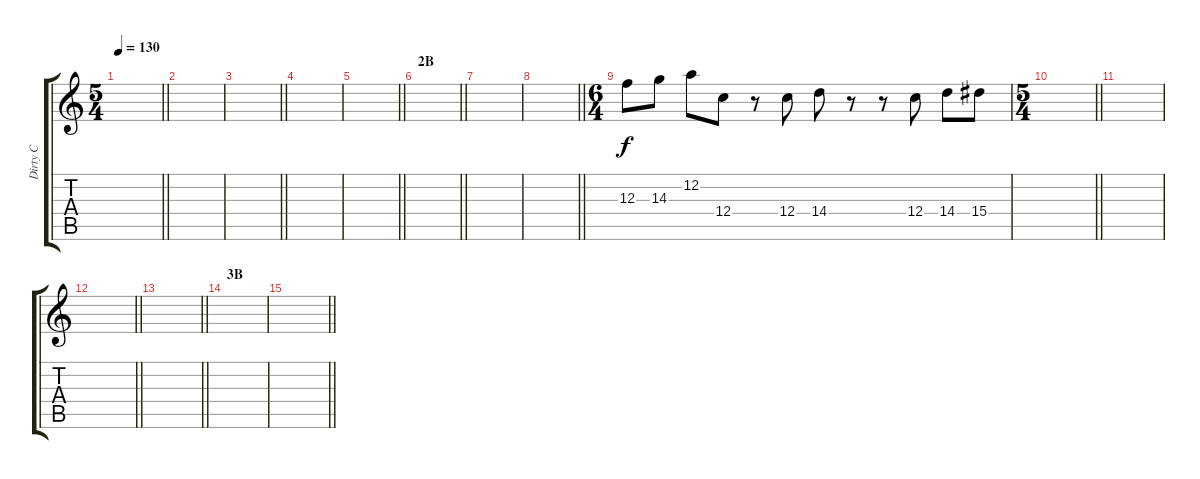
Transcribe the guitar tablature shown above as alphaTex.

\track ("Dirty C" "Dirty C") {instrument distortionguitar}
\staff {score tabs}
\tuning (D4 A3 F3 C3 G2 C2) {hide}
\ts (5 4)
\tempo 130
\clef g2
\barLineRight lightlight
\ks c
|
|
\barLineRight lightlight
|
|
\barLineRight lightlight
|
\section ("" "2B")
\barLineRight lightlight
|
|
\barLineRight lightlight
|
\ts (6 4)
12.3.8 14.3.8 12.2.8 12.4.8 r.8 12.4.8 14.4.8 r.8 r.8 12.4.8 14.4.8 15.4.8 |
\ts (5 4)
\barLineRight lightlight
|
|
\barLineRight lightlight
|
\barLineRight lightlight
|
\section ("" "3B")
|
\barLineRight lightlight
